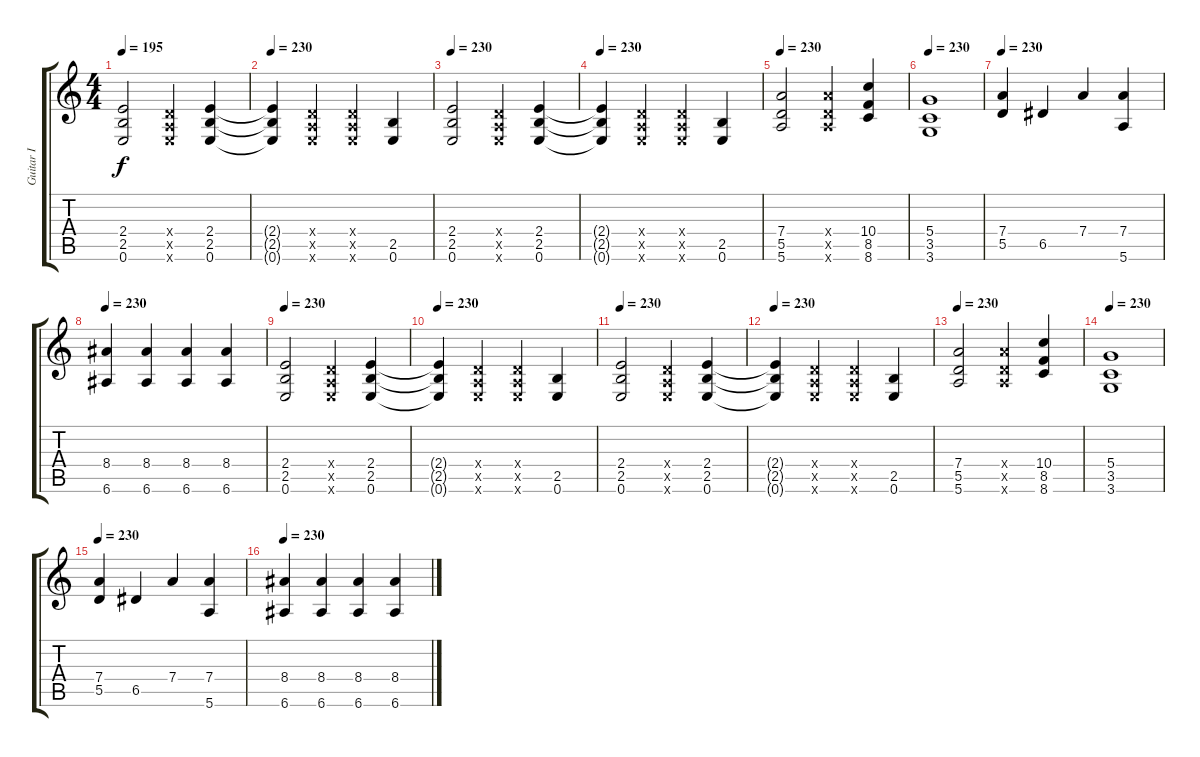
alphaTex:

\track ("Guitar I" "Guitar I") {instrument distortionguitar}
\staff {score tabs}
\tuning (E4 B3 G3 D3 A2 E2) {hide}
\ts (4 4)
\tempo 195
\tempo 230
\tempo 195
\clef g2
\ks c
(2.4 2.5 0.6).2{dy f volume 10 instrument distortionguitar} (0.4{x} 0.5{x} 0.6{x}).4 (2.4 2.5 0.6).4 |
\tempo 230
(2.4{t} 2.5{t} 0.6{t}).4 (0.4{x} 0.5{x} 0.6{x}).4 (0.4{x} 0.5{x} 0.6{x}).4 (2.5 0.6).4 |
\tempo 230
(2.4 2.5 0.6).2 (0.4{x} 0.5{x} 0.6{x}).4 (2.4 2.5 0.6).4 |
\tempo 230
(2.4{t} 2.5{t} 0.6{t}).4 (0.4{x} 0.5{x} 0.6{x}).4 (0.4{x} 0.5{x} 0.6{x}).4 (2.5 0.6).4 |
\tempo 230
(7.4 5.5 5.6).2 (7.4{x} 5.5{x} 5.6{x}).4 (10.4 8.5 8.6).4 |
\tempo 230
(5.4 3.5 3.6).1 |
\tempo 230
(7.4 5.5).4 6.5.4 7.4.4 (7.4 5.6).4 |
\tempo 230
(8.4 6.6).4 (8.4 6.6).4 (8.4 6.6).4 (8.4 6.6).4 |
\tempo 230
(2.4 2.5 0.6).2{volume 10} (0.4{x} 0.5{x} 0.6{x}).4 (2.4 2.5 0.6).4 |
\tempo 230
(2.4{t} 2.5{t} 0.6{t}).4 (0.4{x} 0.5{x} 0.6{x}).4 (0.4{x} 0.5{x} 0.6{x}).4 (2.5 0.6).4 |
\tempo 230
(2.4 2.5 0.6).2 (0.4{x} 0.5{x} 0.6{x}).4 (2.4 2.5 0.6).4 |
\tempo 230
(2.4{t} 2.5{t} 0.6{t}).4 (0.4{x} 0.5{x} 0.6{x}).4 (0.4{x} 0.5{x} 0.6{x}).4 (2.5 0.6).4 |
\tempo 230
(7.4 5.5 5.6).2 (7.4{x} 5.5{x} 5.6{x}).4 (10.4 8.5 8.6).4 |
\tempo 230
(5.4 3.5 3.6).1 |
\tempo 230
(7.4 5.5).4 6.5.4 7.4.4 (7.4 5.6).4 |
\tempo 230
(8.4 6.6).4 (8.4 6.6).4 (8.4 6.6).4 (8.4 6.6).4
